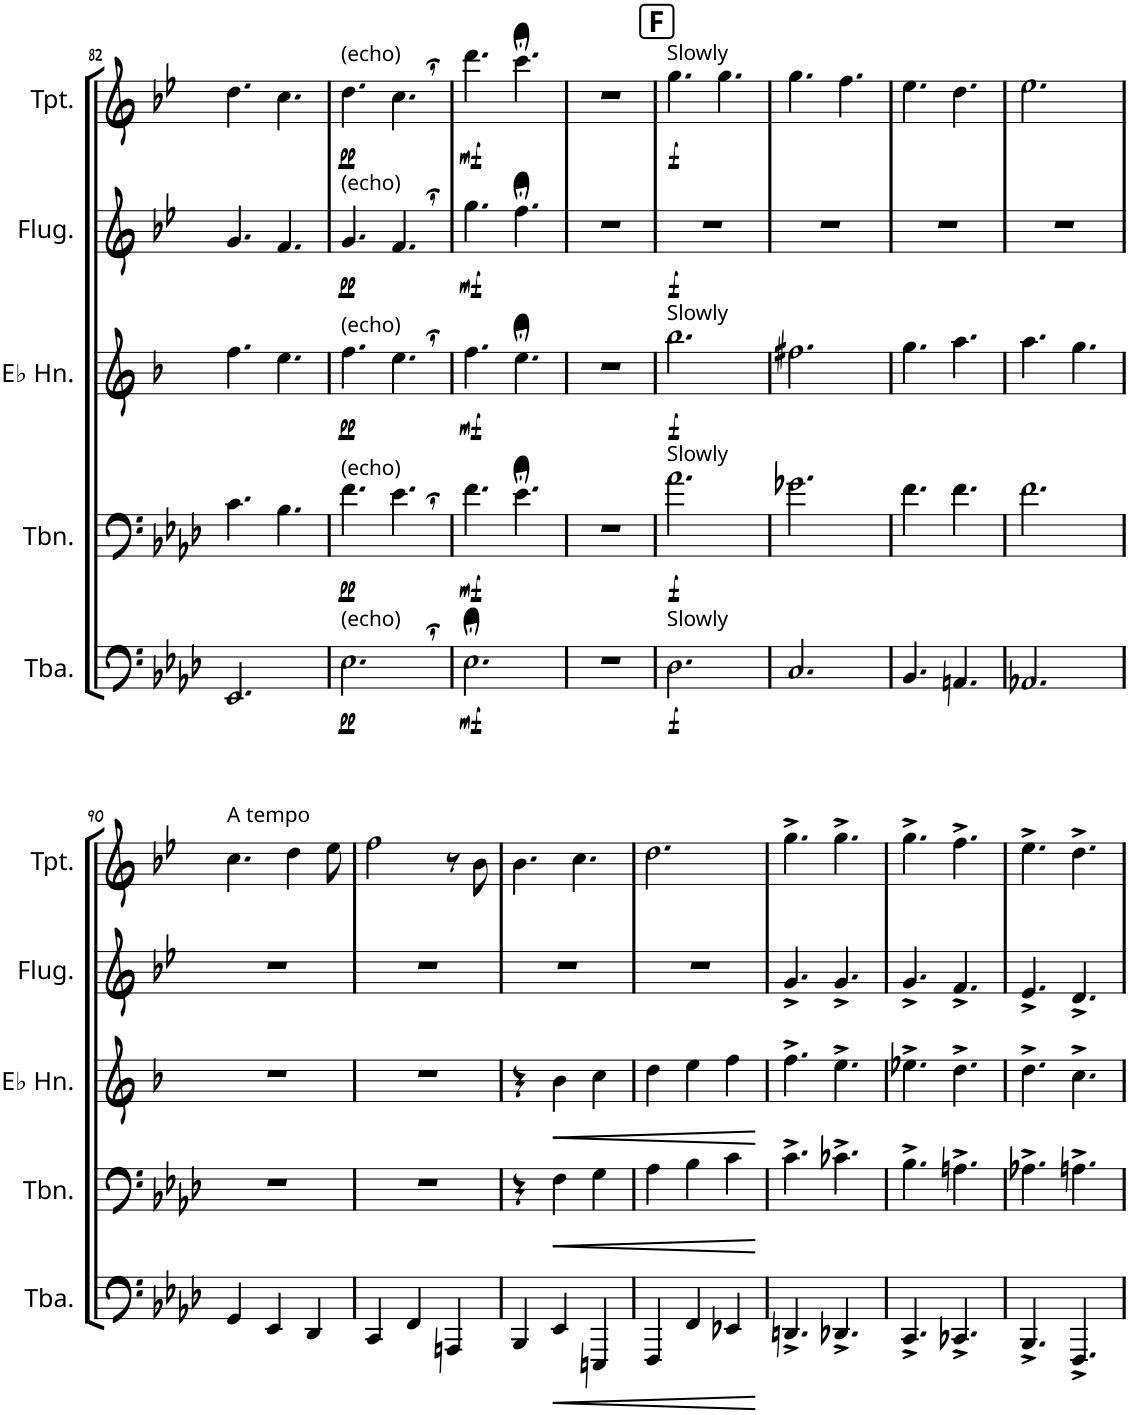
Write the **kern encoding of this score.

**kern	**dynam	**kern	**dynam	**kern	**dynam	**kern	**dynam	**kern	**dynam
*part5	*part5	*part4	*part4	*part3	*part3	*part2	*part2	*part1	*part1
*staff5	*staff5	*staff4	*staff4	*staff3	*staff3	*staff2	*staff2	*staff1	*staff1
*I"Tuba	*	*I"Trombone	*	*I"Horn in Eb	*	*I"Flugelhorn	*	*I"Trumpet in Bb	*
*I'Tba.	*	*I'Tbn.	*	*	*	*I'Flug.	*	*I'Tpt.	*
!!LO:PB:g=z
*clefF4	*	*clefF4	*	*clefG2	*	*clefG2	*	*clefG2	*
*	*	*	*	*Trd5c9	*	*Trd1c2	*	*Trd1c2	*
*k[b-e-a-d-]	*	*k[b-e-a-d-]	*	*k[b-]	*	*k[b-e-]	*	*k[b-e-]	*
*A-:	*	*A-:	*	*F:	*	*B-:	*	*B-:	*
*M3/4	*	*M3/4	*	*M3/4	*	*M3/4	*	*M3/4	*
=82	=82	=82	=82	=82	=82	=82	=82	=82	=82
2.EE-/	.	4.c\	.	4.ff\	.	4.g/	.	4.dd\	.
.	.	4.B-\	.	4.ee\	.	4.f/	.	4.cc\	.
=83	=83	=83	=83	=83	=83	=83	=83	=83	=83
!	!	!	!	!	!	!	!	!LO:TX:a:t=(echo)	!
!	!	!	!	!	!	!LO:TX:a:t=(echo)	!	!	!
!	!	!	!	!LO:TX:a:t=(echo)	!	!	!	!	!
!	!	!LO:TX:a:t=(echo)	!	!	!	!	!	!	!
!LO:TX:a:t=(echo)	!	!	!	!	!	!	!	!	!
!	!LO:DY:b	!	!LO:DY:b	!	!LO:DY:b	!	!LO:DY:b	!	!LO:DY:b
2.E-,\	pp	4.f\	pp	4.ff\	pp	4.g/	pp	4.dd\	pp
.	.	4.e-,\	.	4.ee,\	.	4.f,/	.	4.cc,\	.
=84	=84	=84	=84	=84	=84	=84	=84	=84	=84
!	!LO:DY:b	!	!LO:DY:b	!	!LO:DY:b	!	!LO:DY:b	!	!LO:DY:b
2.E-;<\	mf	4.f\	mf	4.ff\	mf	4.gg\	mf	4.ddd\	mf
.	.	4.e-;<\	.	4.ee;<\	.	4.ff;<\	.	4.ccc;<\	.
=85	=85	=85	=85	=85	=85	=85	=85	=85	=85
2.r	.	2.r	.	2.r	.	2.r	.	2.r	.
=86	=86	=86	=86	=86	=86	=86	=86	=86	=86
!!LO:REH:place=s1:a:B:rj:fs=14:t=F
!	!	!	!	!	!	!	!	!LO:TX:a:t=Slowly	!
!	!	!	!	!LO:TX:a:t=Slowly	!	!	!	!	!
!	!	!LO:TX:a:t=Slowly	!	!	!	!	!	!	!
!LO:TX:a:t=Slowly	!	!	!	!	!	!	!	!	!
!	!LO:DY:b	!	!LO:DY:b	!	!LO:DY:b	!	!LO:DY:b	!	!LO:DY:b
2.D-\	f	2.a-\	f	2.bb-\	f	2.r	f	4.gg\	f
.	.	.	.	.	.	.	.	4.gg\	.
=87	=87	=87	=87	=87	=87	=87	=87	=87	=87
2.C/	.	2.g-X\	.	2.ff#X\	.	2.r	.	4.gg\	.
.	.	.	.	.	.	.	.	4.ff\	.
=88	=88	=88	=88	=88	=88	=88	=88	=88	=88
4.BB-/	.	4.f\	.	4.gg\	.	2.r	.	4.ee-\	.
4.AAn/	.	4.f\	.	4.aa\	.	.	.	4.dd\	.
=89	=89	=89	=89	=89	=89	=89	=89	=89	=89
2.AA-X/	.	2.f\	.	4.aa\	.	2.r	.	2.ee-\	.
.	.	.	.	4.gg\	.	.	.	.	.
!!LO:LB:g=z
=90	=90	=90	=90	=90	=90	=90	=90	=90	=90
!	!	!	!	!	!	!	!	!LO:TX:a:t=A tempo	!
4GG/	.	2.r	.	2.r	.	2.r	.	4.cc\	.
4EE-/	.	.	.	.	.	.	.	.	.
.	.	.	.	.	.	.	.	4dd\	.
4DD-/	.	.	.	.	.	.	.	.	.
.	.	.	.	.	.	.	.	8ee-\	.
=91	=91	=91	=91	=91	=91	=91	=91	=91	=91
4CC/	.	2.r	.	2.r	.	2.r	.	2ff\	.
4FF/	.	.	.	.	.	.	.	.	.
4AAAn/	.	.	.	.	.	.	.	8r	.
.	.	.	.	.	.	.	.	8b-\	.
=92	=92	=92	=92	=92	=92	=92	=92	=92	=92
4BBB-/	.	4r	.	4r	.	2.r	.	4.b-\	.
!	!LO:HP:b	!	!LO:HP:b	!	!LO:HP:b	!	!	!	!
4EE-/	<	4F\	<	4b-\	<	.	.	.	.
.	.	.	.	.	.	.	.	4.cc\	.
4EEEn/	.	4G\	.	4cc\	.	.	.	.	.
=93	=93	=93	=93	=93	=93	=93	=93	=93	=93
4FFF/	.	4A-\	.	4dd\	.	2.r	.	2.dd\	.
4FF/	.	4B-\	.	4ee\	.	.	.	.	.
4EE-X/	.	4c\	.	4ff\	.	.	.	.	.
.	[	.	[	.	[	.	.	.	.
=94	=94	=94	=94	=94	=94	=94	=94	=94	=94
4.DDn^/	.	4.c^\	.	4.ff^\	.	4.g^/	.	4.gg^\	.
4.DD-X^/	.	4.c-X^\	.	4.ee^\	.	4.g^/	.	4.gg^\	.
=95	=95	=95	=95	=95	=95	=95	=95	=95	=95
4.CC^/	.	4.B-^\	.	4.ee-X^\	.	4.g^/	.	4.gg^\	.
4.CC-X^/	.	4.An^\	.	4.dd^\	.	4.f^/	.	4.ff^\	.
=96	=96	=96	=96	=96	=96	=96	=96	=96	=96
4.BBB-^/	.	4.A-X^\	.	4.dd^\	.	4.e-^/	.	4.ee-^\	.
4.FFF^/	.	4.An^\	.	4.cc^\	.	4.d^/	.	4.dd^\	.
=	=	=	=	=	=	=	=	=	=
*-	*-	*-	*-	*-	*-	*-	*-	*-	*-
